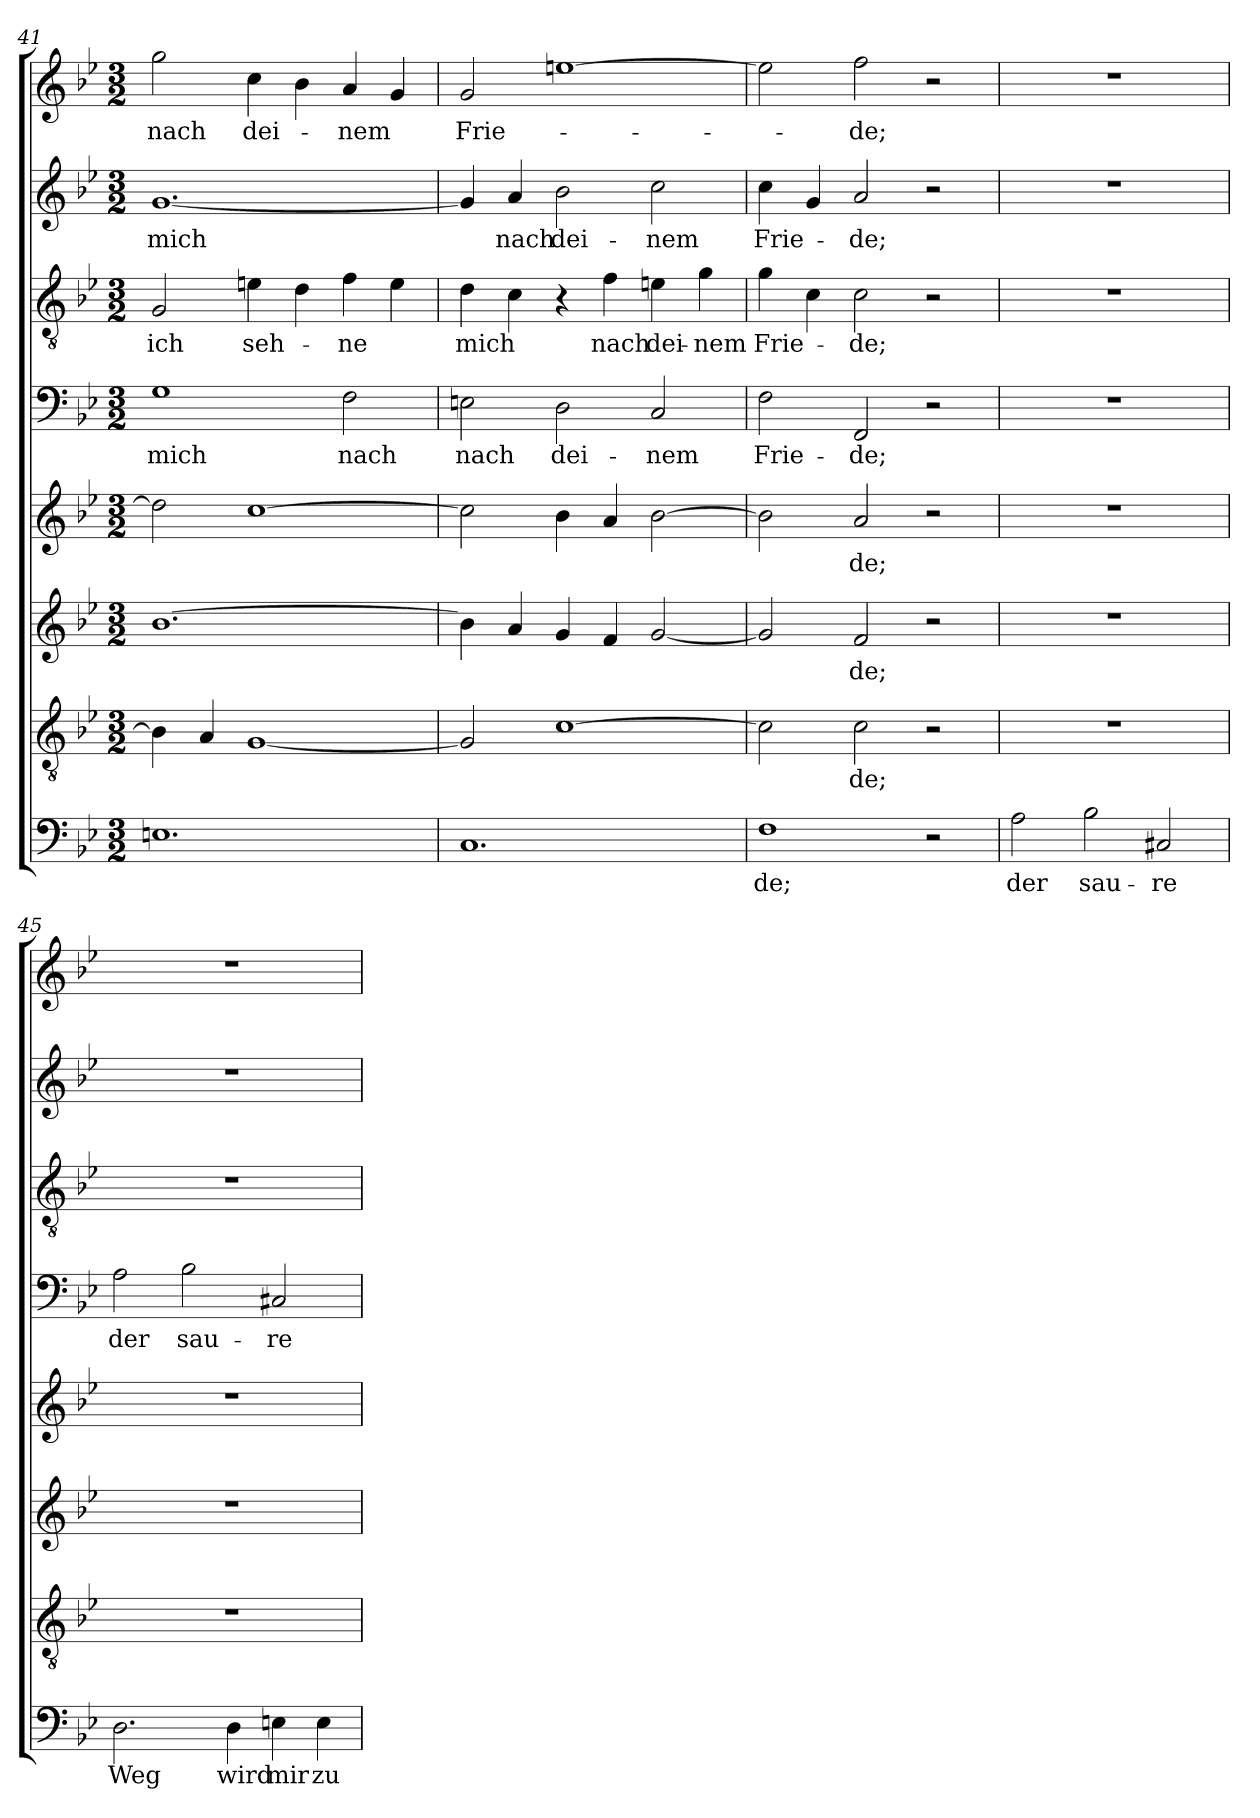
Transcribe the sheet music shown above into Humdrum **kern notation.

**kern	**text	**kern	**text	**kern	**text	**kern	**text	**kern	**text	**kern	**text	**kern	**text	**kern	**text
*part8	*part8	*part7	*part7	*part6	*part6	*part5	*part5	*part4	*part4	*part3	*part3	*part2	*part2	*part1	*part1
*staff8	*staff8	*staff7	*staff7	*staff6	*staff6	*staff5	*staff5	*staff4	*staff4	*staff3	*staff3	*staff2	*staff2	*staff1	*staff1
!!LO:LB:g=z
*clefF4	*	*clefGv2	*	*clefG2	*	*clefG2	*	*clefF4	*	*clefGv2	*	*clefG2	*	*clefG2	*
*k[b-e-]	*	*k[b-e-]	*	*k[b-e-]	*	*k[b-e-]	*	*k[b-e-]	*	*k[b-e-]	*	*k[b-e-]	*	*k[b-e-]	*
*B-:	*	*B-:	*	*B-:	*	*B-:	*	*B-:	*	*B-:	*	*B-:	*	*B-:	*
*M3/2	*	*M3/2	*	*M3/2	*	*M3/2	*	*M3/2	*	*M3/2	*	*M3/2	*	*M3/2	*
=41	=41	=41	=41	=41	=41	=41	=41	=41	=41	=41	=41	=41	=41	=41	=41
!	!	!	!	!	!	!	!	!	!LO:LY:b	!	!LO:LY:b	!	!LO:LY:b	!	!LO:LY:b
1.En	.	4B-\]	.	[1.b-	.	2dd\]	.	1G	mich	2G/	ich	[1.g	mich	2gg\	nach
.	.	4A/	.	.	.	.	.	.	.	.	.	.	.	.	.
!	!	!	!	!	!	!	!	!	!	!	!LO:LY:b	!	!	!	!LO:LY:b
.	.	[1G	.	.	.	[1cc	.	.	.	4en\	seh-	.	.	4cc\	dei-
.	.	.	.	.	.	.	.	.	.	4d\	.	.	.	4b-\	.
!	!	!	!	!	!	!	!	!	!LO:LY:b	!	!LO:LY:b	!	!	!	!LO:LY:b
.	.	.	.	.	.	.	.	2F\	nach	4f\	-ne	.	.	4a/	-nem
.	.	.	.	.	.	.	.	.	.	4e\	.	.	.	4g/	.
=42	=42	=42	=42	=42	=42	=42	=42	=42	=42	=42	=42	=42	=42	=42	=42
!	!	!	!	!	!	!	!	!	!LO:LY:b	!	!LO:LY:b	!	!	!	!LO:LY:b
1.C	.	2G/]	.	4b-\]	.	2cc\]	.	2En\	nach	4d\	mich	4g/]	.	2g/	Frie-
!	!	!	!	!	!	!	!	!	!	!	!	!	!LO:LY:b	!	!
.	.	.	.	4a/	.	.	.	.	.	4c\	.	4a/	nach	.	.
!	!	!	!	!	!	!	!	!	!LO:LY:b	!	!	!	!LO:LY:b	!	!
.	.	[1c	.	4g/	.	4b-\	.	2D\	dei-	4r	.	2b-\	dei-	[1een	.
!	!	!	!	!	!	!	!	!	!	!	!LO:LY:b	!	!	!	!
.	.	.	.	4f/	.	4a/	.	.	.	4f\	nach	.	.	.	.
!	!	!	!	!	!	!	!	!	!LO:LY:b	!	!LO:LY:b	!	!LO:LY:b	!	!
.	.	.	.	[2g/	.	[2b-\	.	2C/	-nem	4en\	dei-	2cc\	-nem	.	.
!	!	!	!	!	!	!	!	!	!	!	!LO:LY:b	!	!	!	!
.	.	.	.	.	.	.	.	.	.	4g\	-nem	.	.	.	.
=43	=43	=43	=43	=43	=43	=43	=43	=43	=43	=43	=43	=43	=43	=43	=43
!	!LO:LY:b	!	!	!	!	!	!	!	!LO:LY:b	!	!LO:LY:b	!	!LO:LY:b	!	!
1F	-de;	2c\]	.	2g/]	.	2b-\]	.	2F\	Frie-	4g\	Frie-	4cc\	Frie-	2ee\]	.
.	.	.	.	.	.	.	.	.	.	4c\	.	4g/	.	.	.
!	!	!	!LO:LY:b	!	!LO:LY:b	!	!LO:LY:b	!	!LO:LY:b	!	!LO:LY:b	!	!LO:LY:b	!	!LO:LY:b
.	.	2c\	-de;	2f/	de;	2a/	-de;	2FF/	-de;	2c\	-de;	2a/	-de;	2ff\	-de;
2r	.	2r	.	2r	.	2r	.	2r	.	2r	.	2r	.	2r	.
=44	=44	=44	=44	=44	=44	=44	=44	=44	=44	=44	=44	=44	=44	=44	=44
!	!LO:LY:b	!	!	!	!	!	!	!	!	!	!	!	!	!	!
2A\	der	1.r	.	1.r	.	1.r	.	1.r	.	1.r	.	1.r	.	1.r	.
!	!LO:LY:b	!	!	!	!	!	!	!	!	!	!	!	!	!	!
2B-\	sau-	.	.	.	.	.	.	.	.	.	.	.	.	.	.
!	!LO:LY:b	!	!	!	!	!	!	!	!	!	!	!	!	!	!
2C#X/	-re	.	.	.	.	.	.	.	.	.	.	.	.	.	.
=45	=45	=45	=45	=45	=45	=45	=45	=45	=45	=45	=45	=45	=45	=45	=45
!	!LO:LY:b	!	!	!	!	!	!	!	!LO:LY:b	!	!	!	!	!	!
2.D\	Weg	1.r	.	1.r	.	1.r	.	2A\	der	1.r	.	1.r	.	1.r	.
!	!	!	!	!	!	!	!	!	!LO:LY:b	!	!	!	!	!	!
.	.	.	.	.	.	.	.	2B-\	sau-	.	.	.	.	.	.
!	!LO:LY:b	!	!	!	!	!	!	!	!	!	!	!	!	!	!
4D\	wird	.	.	.	.	.	.	.	.	.	.	.	.	.	.
!	!LO:LY:b	!	!	!	!	!	!	!	!LO:LY:b	!	!	!	!	!	!
4En\	mir	.	.	.	.	.	.	2C#X/	-re	.	.	.	.	.	.
!	!LO:LY:b	!	!	!	!	!	!	!	!	!	!	!	!	!	!
4E\	zu	.	.	.	.	.	.	.	.	.	.	.	.	.	.
=	=	=	=	=	=	=	=	=	=	=	=	=	=	=	=
*-	*-	*-	*-	*-	*-	*-	*-	*-	*-	*-	*-	*-	*-	*-	*-
